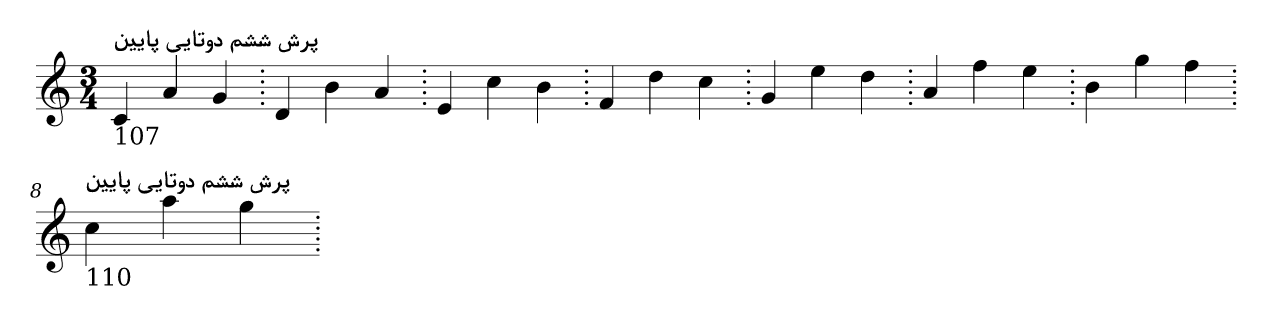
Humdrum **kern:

**kern
*part1
*staff1
!!LO:LB:g=z
*clefG2
*k[]
*C:
*M3/4
=1
!LO:TX:b:t=107
!LO:TX:a:t=پرش ششم دوتایی پایین
4ci/
4ai/
4gi/
=2.
*k[]
*C:
4di/
4bi\
4ai/
=3.
*k[]
*C:
4ei/
4cci\
4bi\
=4.
*k[]
*C:
4fi/
4ddi\
4cci\
!!LO:LB:g=z
=5.
*k[]
*C:
4gi/
4eei\
4ddi\
=6.
*k[]
*C:
4ai/
4ffi\
4eei\
=7.
*k[]
*C:
4bi\
4ggi\
4ffi\
!!LO:LB:g=z
=8.
*k[]
*C:
!LO:TX:b:t=110
!LO:TX:a:t=پرش ششم دوتایی پایین
4cci\
4aai\
4ggi\
=.
*-
